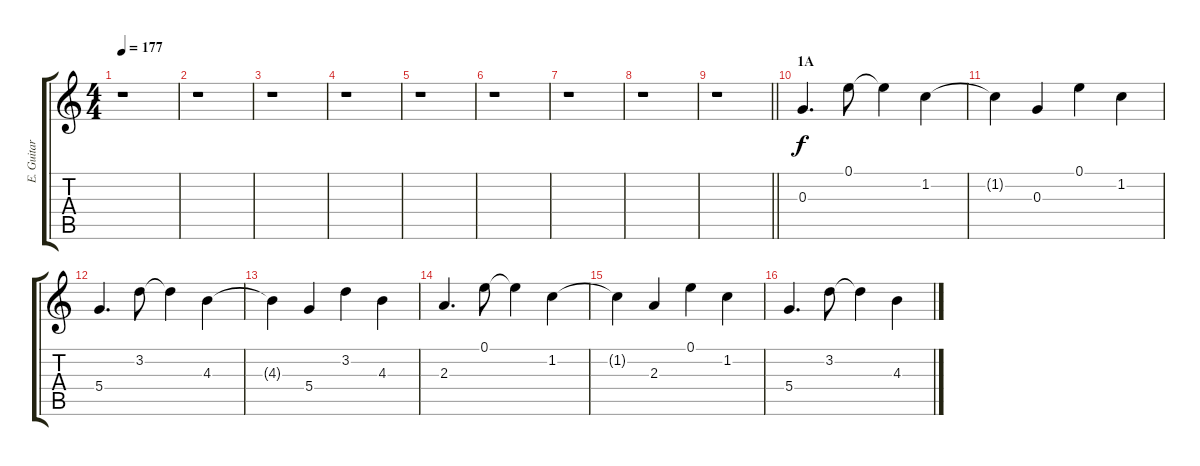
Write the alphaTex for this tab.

\track ("E. Guitar II" "E. Guitar ") {instrument overdrivenguitar}
\staff {score tabs}
\tuning (E4 B3 G3 D3 A2 E2) {hide}
\ts (4 4)
\tempo 177
\clef g2
\ks c
r.1{dy f} |
r.1 |
r.1 |
r.1 |
r.1 |
r.1 |
r.1 |
r.1 |
\barLineRight lightlight
r.1 |
\section ("" "1A")
0.3.4{d} 0.1.8 0.1{t}.4 1.2.4 |
1.2{t}.4 0.3.4 0.1.4 1.2.4 |
5.4.4{d} 3.2.8 3.2{t}.4 4.3.4 |
4.3{t}.4 5.4.4 3.2.4 4.3.4 |
2.3.4{d} 0.1.8 0.1{t}.4 1.2.4 |
1.2{t}.4 2.3.4 0.1.4 1.2.4 |
5.4.4{d} 3.2.8 3.2{t}.4 4.3.4
